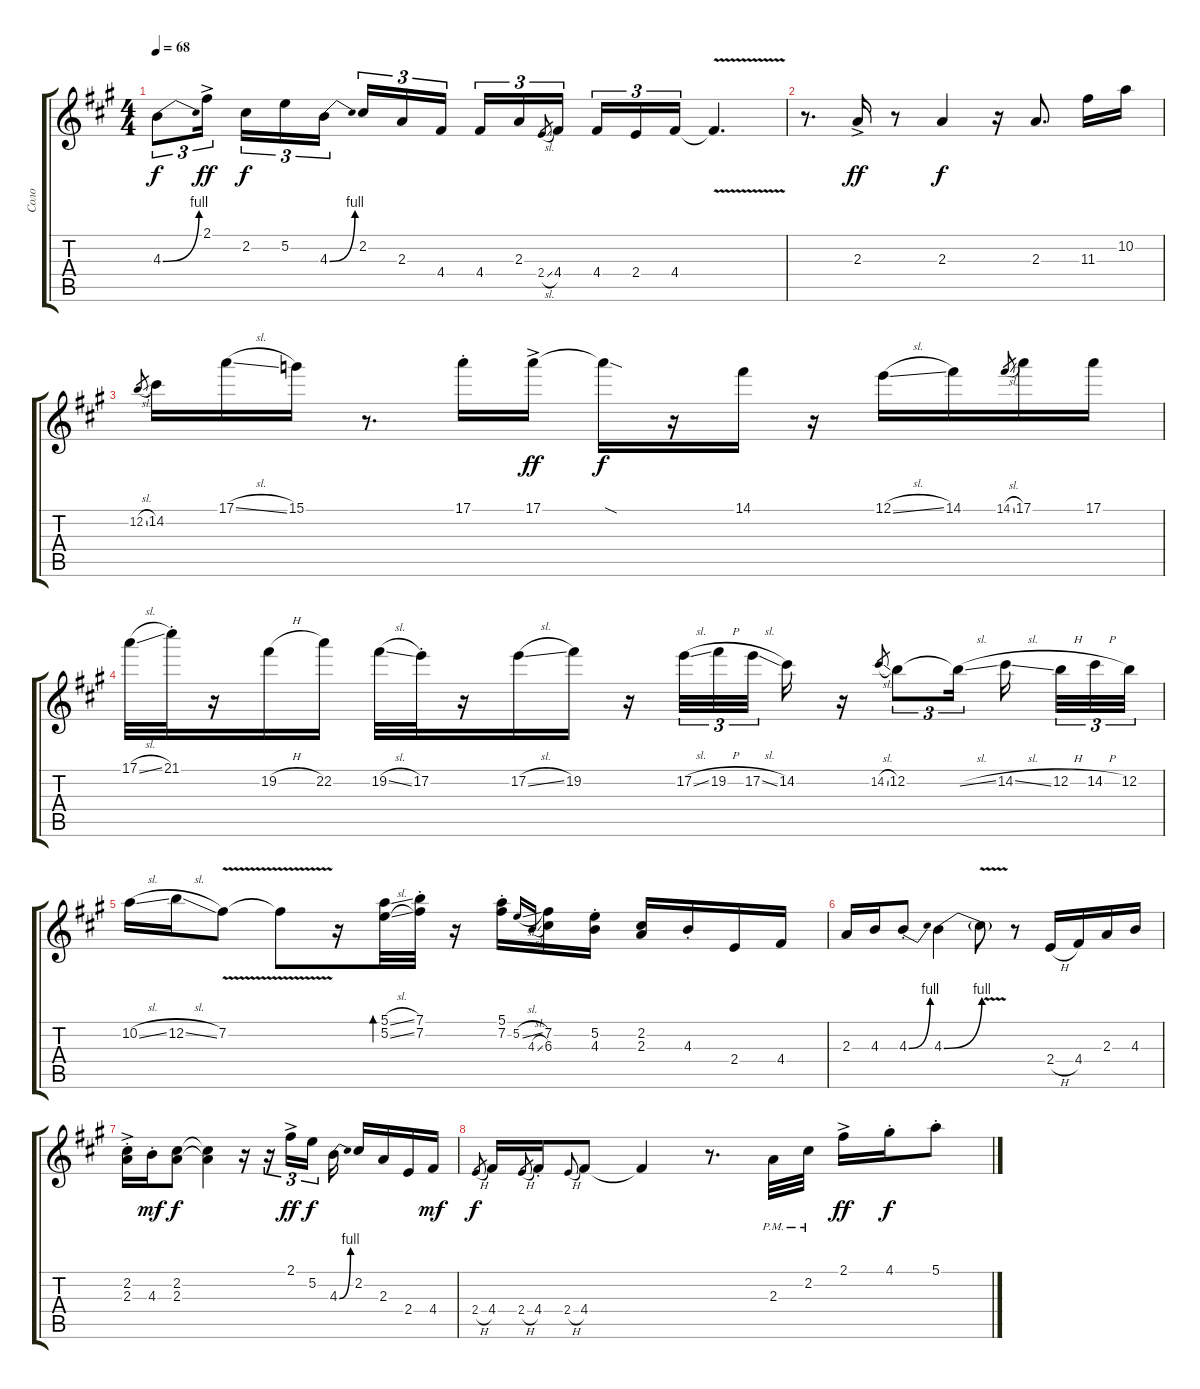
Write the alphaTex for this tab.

\track ("Соло" "Соло") {instrument acousticguitarsteel}
\staff {score tabs}
\tuning (E4 B3 G3 D3 A2 E2) {hide}
\ts (4 4)
\tempo 68
\clef g2
\ks a
4.3{be (bend 0 0 60 4)}.8{tu (3 2) dy f} 2.1{ac}.16{tu (3 2) dy ff beam splitsecondary} 2.2.16{tu (3 2) dy f} 5.2.16{tu (3 2)} 4.3{be (bend 0 0 60 4)}.16{tu (3 2)} 2.2.16{tu (3 2)} 2.3.16{tu (3 2)} 4.4.16{tu (3 2) beam splitsecondary} 4.4.16{tu (3 2)} 2.3.16{tu (3 2)} 2.4{sl}.8{gr} 4.4.16{tu (3 2)} 4.4.16{tu (3 2)} 2.4.16{tu (3 2)} 4.4.16{tu (3 2)} 4.4{v t}.4{d} |
r.8{d} 2.3{ac}.16{dy ff} r.8 2.3.4{dy f} r.16 2.3.8{d} 11.3.16 10.2.16 |
12.2{sl}.8{gr} 14.2.16 17.1{sl}.16 15.1.16 r.8{d} 17.1{st}.16 17.1{ac}.16{dy ff} 17.1{sod t}.16{dy f} r.16 14.1.16 r.16 12.1{sl}.16 14.1.16 14.1{sl}.8{gr} 17.1.16 17.1.16 |
17.1{sl}.32 21.1{st}.32 r.16 19.2{h}.16 22.2.16 19.2{sl}.32 17.2{st}.32 r.16 17.2{sl}.16 19.2.16 r.16 17.2{sl}.32{tu (3 2)} 19.2{h}.32{tu (3 2)} 17.2{sl}.32{tu (3 2) beam splitsecondary} 14.2.16 r.16 14.2{sl}.8{gr} 12.2.8{tu (3 2)} 12.2{sl t}.16{tu (3 2) beam splitsecondary} 14.2{sl}.16{beam splitsecondary} 12.2{h}.32{tu (3 2)} 14.2{h}.32{tu (3 2)} 12.2.32{tu (3 2)} |
10.2{sl}.16 12.2{sl}.16 7.2{v}.8 7.2{t}.8 r.16 (5.1{sl} 5.2{sl}).32{bd 480} (7.1{st} 7.2{st}).32 r.16 (5.1{st} 7.2{st}).16 5.2{sl}.16{gr onbeat} 4.3{sl}.16{gr onbeat} (7.2 6.3).16 (5.2{st} 4.3{st}).16 (2.2 2.3).16 4.3{st}.16 2.4.16 4.4.16 |
2.3.16 4.3.16 4.3{be (bend 0 0 60 4) st}.8 4.3{be (bend 0 0 60 4)}.4 4.3{v t}.8 r.8 2.4{h}.16 4.4.16 2.3.16 4.3.16 |
(2.2{ac st} 2.3).16 4.3{st}.16{dy mf} (2.2 2.3).8{dy f} (2.2{t} 2.3{t}).4 r.16 r.16{tu (3 2)} 2.1{ac}.16{tu (3 2) dy ff} 5.2.16{tu (3 2) dy f beam splitsecondary} 4.3{be (bend 0 0 60 4)}.16 2.2.16 2.3.16 2.4.16 4.4.16{dy mf} |
2.4{h}.8{gr dy f} 4.4.16 2.4{h}.8{gr} 4.4{st}.16 2.4{h}.8{gr onbeat} 4.4.8 4.4{t}.4 r.8{d} 2.3{pm}.32 2.2{pm}.32 2.1{ac}.16{dy ff} 4.1{st}.16{dy f} 5.1{st}.8
